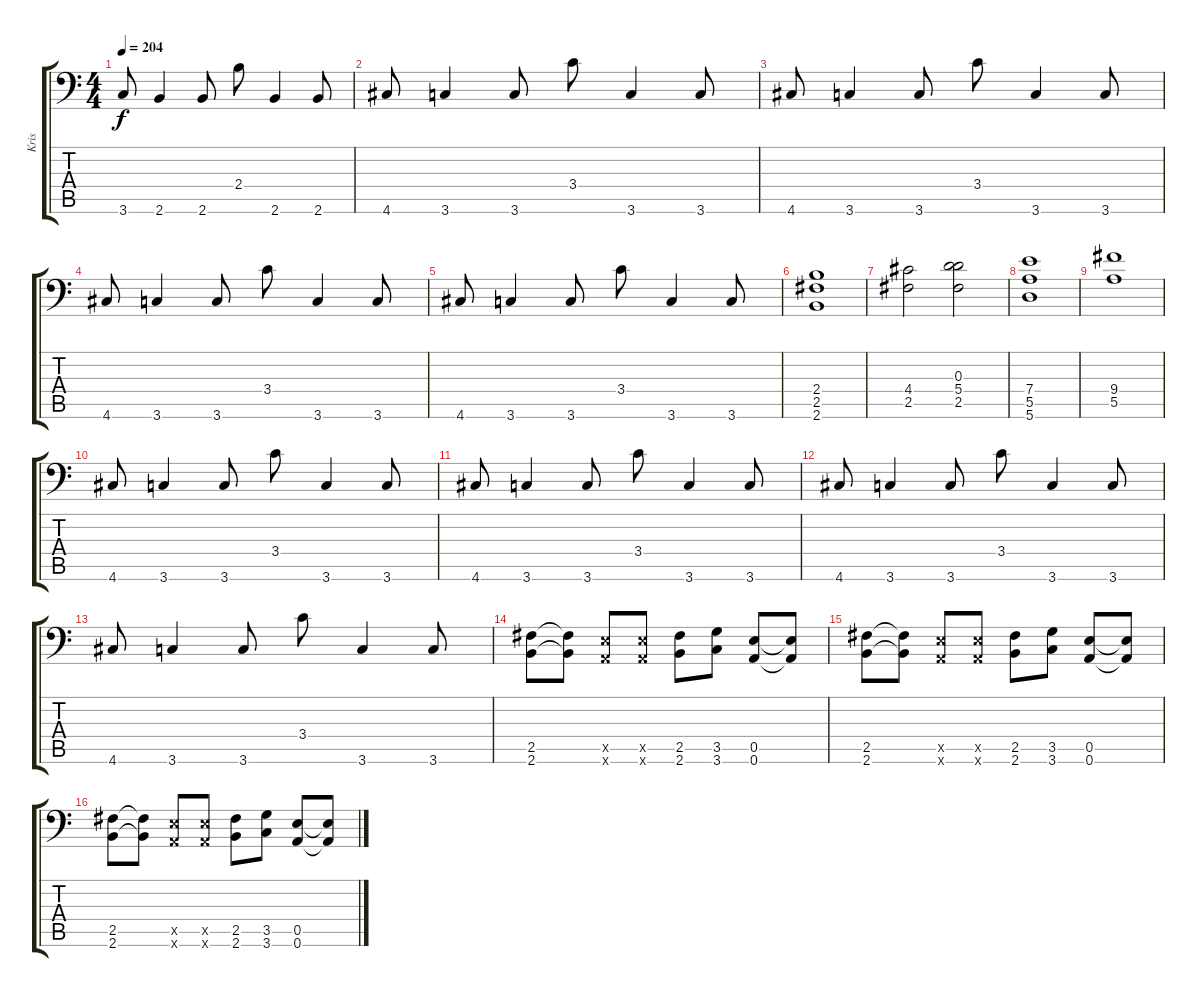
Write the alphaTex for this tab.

\track ("Kris" "Kris") {instrument distortionguitar}
\staff {score tabs}
\tuning (B3 Gb3 D3 A2 E2 A1) {hide}
\ts (4 4)
\tempo 204
\clef f4
\ks c
3.6.8{dy f} 2.6.4 2.6.8 2.4.8 2.6.4 2.6.8 |
4.6.8 3.6.4 3.6.8 3.4.8 3.6.4 3.6.8 |
4.6.8 3.6.4 3.6.8 3.4.8 3.6.4 3.6.8 |
4.6.8 3.6.4 3.6.8 3.4.8 3.6.4 3.6.8 |
4.6.8 3.6.4 3.6.8 3.4.8 3.6.4 3.6.8 |
(2.4 2.5 2.6).1 |
(4.4 2.5).2 (0.3 5.4 2.5).2 |
(7.4 5.5 5.6).1 |
(9.4 5.5).1 |
4.6.8 3.6.4 3.6.8 3.4.8 3.6.4 3.6.8 |
4.6.8 3.6.4 3.6.8 3.4.8 3.6.4 3.6.8 |
4.6.8 3.6.4 3.6.8 3.4.8 3.6.4 3.6.8 |
4.6.8 3.6.4 3.6.8 3.4.8 3.6.4 3.6.8 |
(2.5 2.6).8 (2.5{t} 2.6{t}).8 (0.5{x} 0.6{x}).8 (0.5{x} 0.6{x}).8 (2.5 2.6).8 (3.5 3.6).8 (0.5 0.6).8 (0.5{t} 0.6{t}).8 |
(2.5 2.6).8 (2.5{t} 2.6{t}).8 (0.5{x} 0.6{x}).8 (0.5{x} 0.6{x}).8 (2.5 2.6).8 (3.5 3.6).8 (0.5 0.6).8 (0.5{t} 0.6{t}).8 |
(2.5 2.6).8 (2.5{t} 2.6{t}).8 (0.5{x} 0.6{x}).8 (0.5{x} 0.6{x}).8 (2.5 2.6).8 (3.5 3.6).8 (0.5 0.6).8 (0.5{t} 0.6{t}).8
